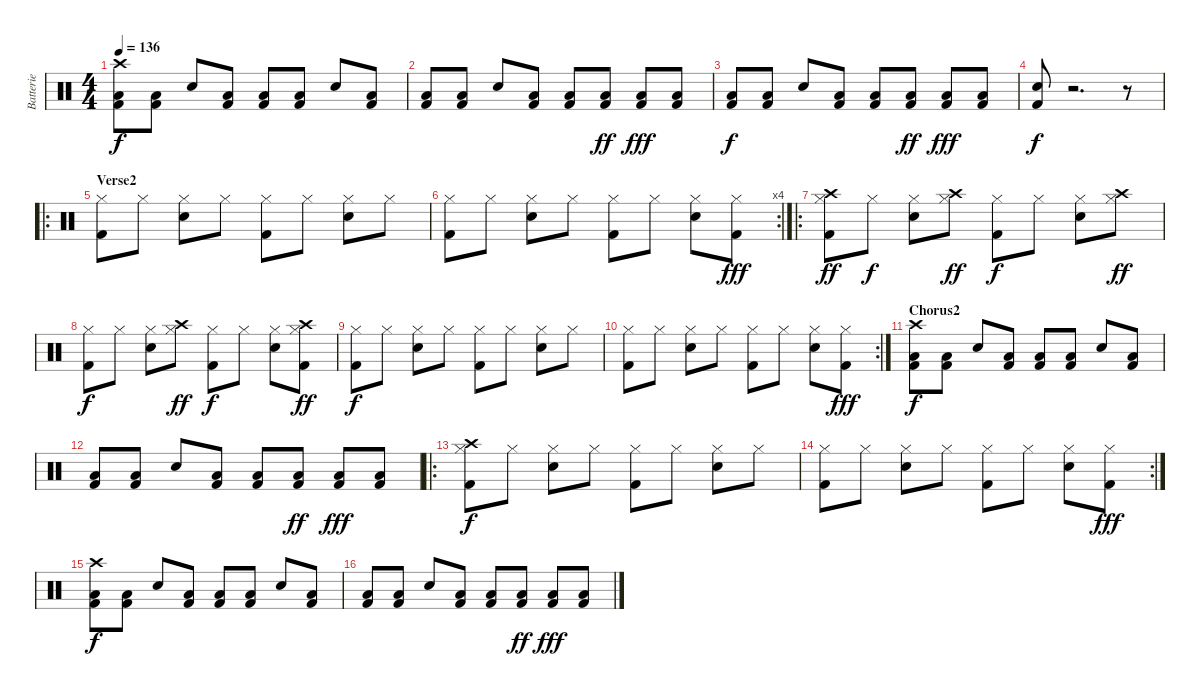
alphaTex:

\track ("Batterie" "Batterie") {instrument percussion}
\staff {score}
\articulation defaults
\ts (4 4)
\tempo 136
\clef neutral
\ks c
("Crash high (hit)" "Low Floor Tom (hit)" "Kick (hit) 2").8{dy f} ("Low Floor Tom (hit)" "Kick (hit) 2").8 "Electric Snare (hit)".8 ("Low Floor Tom (hit)" "Kick (hit) 2").8 ("Low Floor Tom (hit)" "Kick (hit) 2").8 ("Low Floor Tom (hit)" "Kick (hit) 2").8 "Electric Snare (hit)".8 ("Low Floor Tom (hit)" "Kick (hit) 2").8 |
("Low Floor Tom (hit)" "Kick (hit) 2").8 ("Low Floor Tom (hit)" "Kick (hit) 2").8 "Electric Snare (hit)".8 ("Low Floor Tom (hit)" "Kick (hit) 2").8 ("Low Floor Tom (hit)" "Kick (hit) 2").8 ("Low Floor Tom (hit)" "Kick (hit) 2").8{dy ff} ("Low Floor Tom (hit)" "Kick (hit) 2").8{dy fff} ("Low Floor Tom (hit)" "Kick (hit) 2").8 |
("Low Floor Tom (hit)" "Kick (hit) 2").8{dy f} ("Low Floor Tom (hit)" "Kick (hit) 2").8 "Electric Snare (hit)".8 ("Low Floor Tom (hit)" "Kick (hit) 2").8 ("Low Floor Tom (hit)" "Kick (hit) 2").8 ("Low Floor Tom (hit)" "Kick (hit) 2").8{dy ff} ("Low Floor Tom (hit)" "Kick (hit) 2").8{dy fff} ("Low Floor Tom (hit)" "Kick (hit) 2").8 |
("Electric Snare (hit)" "Kick (hit) 2").8{dy f} r.2{d} r.8 |
\ro
\section ("" "Verse2")
("Hi-Hat (closed)" "Kick (hit) 2").8 "Hi-Hat (closed)".8 ("Hi-Hat (closed)" "Electric Snare (hit)").8 "Hi-Hat (closed)".8 ("Hi-Hat (closed)" "Kick (hit) 2").8 "Hi-Hat (closed)".8 ("Hi-Hat (closed)" "Electric Snare (hit)").8 "Hi-Hat (closed)".8 |
\rc 4
("Hi-Hat (closed)" "Kick (hit) 2").8 "Hi-Hat (closed)".8 ("Hi-Hat (closed)" "Electric Snare (hit)").8 "Hi-Hat (closed)".8 ("Hi-Hat (closed)" "Kick (hit) 2").8 "Hi-Hat (closed)".8 ("Hi-Hat (closed)" "Electric Snare (hit)").8 ("Hi-Hat (closed)" "Kick (hit) 2").8{dy fff} |
\ro
("Crash high (hit)" "Hi-Hat (closed)" "Kick (hit) 2").8{dy ff} "Hi-Hat (closed)".8{dy f} ("Hi-Hat (closed)" "Electric Snare (hit)").8 ("Crash high (hit)" "Hi-Hat (closed)").8{dy ff} ("Hi-Hat (closed)" "Kick (hit) 2").8{dy f} "Hi-Hat (closed)".8 ("Hi-Hat (closed)" "Electric Snare (hit)").8 ("Crash high (hit)" "Hi-Hat (closed)").8{dy ff} |
("Hi-Hat (closed)" "Kick (hit) 2").8{dy f} "Hi-Hat (closed)".8 ("Hi-Hat (closed)" "Electric Snare (hit)").8 ("Crash high (hit)" "Hi-Hat (closed)").8{dy ff} ("Hi-Hat (closed)" "Kick (hit) 2").8{dy f} "Hi-Hat (closed)".8 ("Hi-Hat (closed)" "Electric Snare (hit)").8 ("Crash high (hit)" "Hi-Hat (closed)" "Kick (hit) 2").8{dy ff} |
("Hi-Hat (closed)" "Kick (hit) 2").8{dy f} "Hi-Hat (closed)".8 ("Hi-Hat (closed)" "Electric Snare (hit)").8 "Hi-Hat (closed)".8 ("Hi-Hat (closed)" "Kick (hit) 2").8 "Hi-Hat (closed)".8 ("Hi-Hat (closed)" "Electric Snare (hit)").8 "Hi-Hat (closed)".8 |
\rc 2
("Hi-Hat (closed)" "Kick (hit) 2").8 "Hi-Hat (closed)".8 ("Hi-Hat (closed)" "Electric Snare (hit)").8 "Hi-Hat (closed)".8 ("Hi-Hat (closed)" "Kick (hit) 2").8 "Hi-Hat (closed)".8 ("Hi-Hat (closed)" "Electric Snare (hit)").8 ("Hi-Hat (closed)" "Kick (hit) 2").8{dy fff} |
\section ("" "Chorus2")
("Crash high (hit)" "Low Floor Tom (hit)" "Kick (hit) 2").8{dy f} ("Low Floor Tom (hit)" "Kick (hit) 2").8 "Electric Snare (hit)".8 ("Low Floor Tom (hit)" "Kick (hit) 2").8 ("Low Floor Tom (hit)" "Kick (hit) 2").8 ("Low Floor Tom (hit)" "Kick (hit) 2").8 "Electric Snare (hit)".8 ("Low Floor Tom (hit)" "Kick (hit) 2").8 |
("Low Floor Tom (hit)" "Kick (hit) 2").8 ("Low Floor Tom (hit)" "Kick (hit) 2").8 "Electric Snare (hit)".8 ("Low Floor Tom (hit)" "Kick (hit) 2").8 ("Low Floor Tom (hit)" "Kick (hit) 2").8 ("Low Floor Tom (hit)" "Kick (hit) 2").8{dy ff} ("Low Floor Tom (hit)" "Kick (hit) 2").8{dy fff} ("Low Floor Tom (hit)" "Kick (hit) 2").8 |
\ro
("Crash high (hit)" "Hi-Hat (closed)" "Kick (hit) 2").8{dy f} "Hi-Hat (closed)".8 ("Hi-Hat (closed)" "Electric Snare (hit)").8 "Hi-Hat (closed)".8 ("Hi-Hat (closed)" "Kick (hit) 2").8 "Hi-Hat (closed)".8 ("Hi-Hat (closed)" "Electric Snare (hit)").8 "Hi-Hat (closed)".8 |
\rc 2
("Hi-Hat (closed)" "Kick (hit) 2").8 "Hi-Hat (closed)".8 ("Hi-Hat (closed)" "Electric Snare (hit)").8 "Hi-Hat (closed)".8 ("Hi-Hat (closed)" "Kick (hit) 2").8 "Hi-Hat (closed)".8 ("Hi-Hat (closed)" "Electric Snare (hit)").8 ("Hi-Hat (closed)" "Kick (hit) 2").8{dy fff} |
("Crash high (hit)" "Low Floor Tom (hit)" "Kick (hit) 2").8{dy f} ("Low Floor Tom (hit)" "Kick (hit) 2").8 "Electric Snare (hit)".8 ("Low Floor Tom (hit)" "Kick (hit) 2").8 ("Low Floor Tom (hit)" "Kick (hit) 2").8 ("Low Floor Tom (hit)" "Kick (hit) 2").8 "Electric Snare (hit)".8 ("Low Floor Tom (hit)" "Kick (hit) 2").8 |
("Low Floor Tom (hit)" "Kick (hit) 2").8 ("Low Floor Tom (hit)" "Kick (hit) 2").8 "Electric Snare (hit)".8 ("Low Floor Tom (hit)" "Kick (hit) 2").8 ("Low Floor Tom (hit)" "Kick (hit) 2").8 ("Low Floor Tom (hit)" "Kick (hit) 2").8{dy ff} ("Low Floor Tom (hit)" "Kick (hit) 2").8{dy fff} ("Low Floor Tom (hit)" "Kick (hit) 2").8
